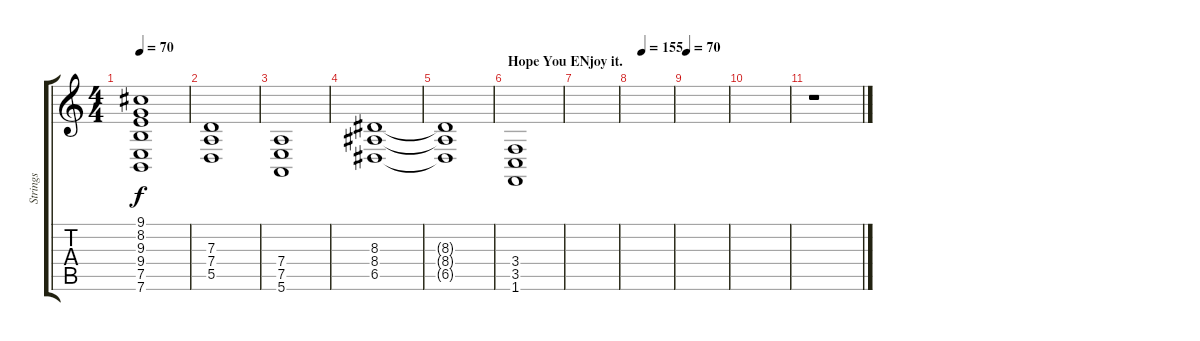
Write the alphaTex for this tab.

\track ("Strings" "Strings") {instrument stringensemble2}
\staff {score tabs}
\tuning (E4 B3 G3 D3 A2 E2) {hide}
\ts (4 4)
\tempo 70
\clef g2
\ks c
(9.1{t} 8.2{t} 9.3{t} 9.4{t} 7.5{t} 7.6{t}).1{dy f} |
(7.3 7.4 5.5).1{volume 10} |
(7.4 7.5 5.6).1 |
(8.3 8.4 6.5).1 |
(8.3{t} 8.4{t} 6.5{t}).1 |
\section ("" "Hope You ENjoy it.")
(3.4 3.5 1.6).1 |
|
\tempo (155 0.25)
|
\tempo 70
|
|
r.1
